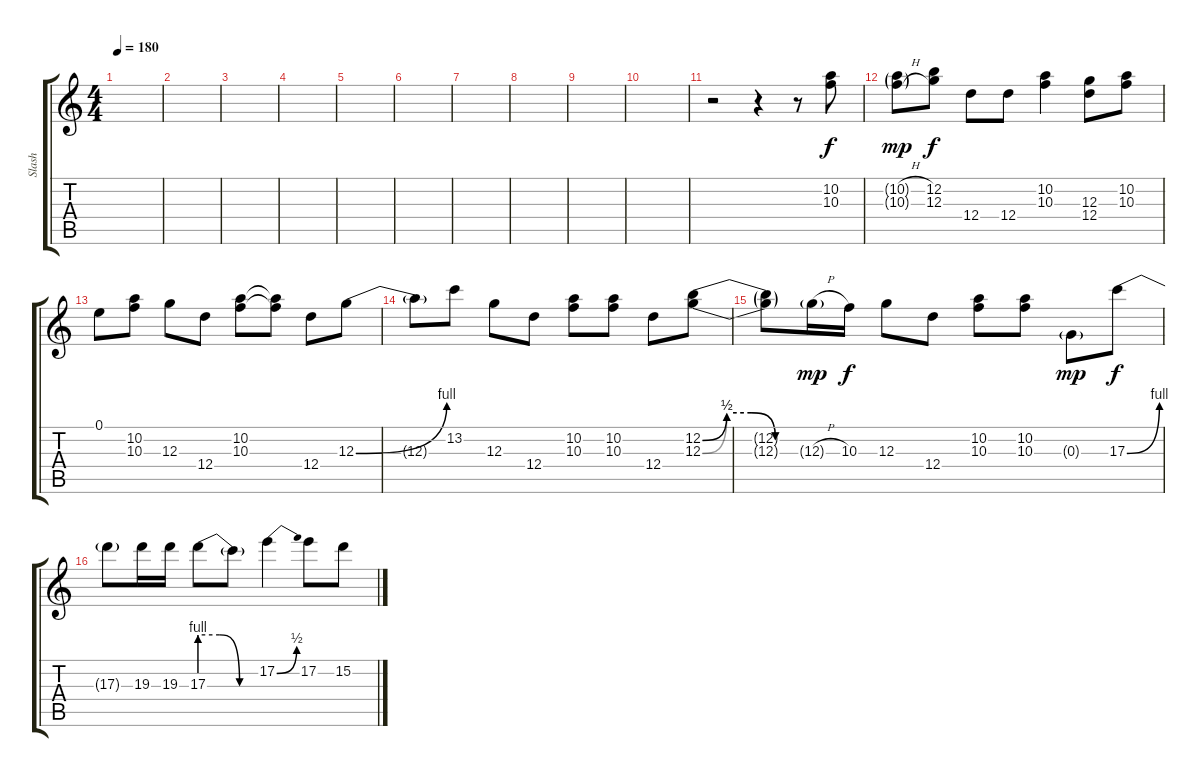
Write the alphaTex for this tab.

\track ("Slash" "Slash") {instrument overdrivenguitar}
\staff {score tabs}
\tuning (E4 B3 G3 D3 A2 E2) {hide}
\ts (4 4)
\tempo 180
\clef g2
\ks c
|
|
|
|
|
|
|
|
|
|
r.2 r.4 r.8 (10.2 10.3).8 |
(10.2{h g} 10.3{h g}).8{dy mp} (12.2 12.3).8{dy f} 12.4.8 12.4.8 (10.2 10.3).4 (12.3 12.4).8 (10.2 10.3).8 |
0.1.8 (10.2 10.3).8 12.3.8 12.4.8 (10.2 10.3).8 (10.2{t} 10.3{t}).8 12.4.8 12.3{be (bend 0 0 60 4)}.8 |
12.3{t}.8 13.2.8 12.3.8 12.4.8 (10.2 10.3).8 (10.2 10.3).8 12.4.8 (12.2{be (custom 0 0 15 2 30 2 45 0 60 0)} 12.3{be (custom 0 0 15 2 30 2 45 0 60 0)}).8 |
(12.2{t} 12.3{t}).8 12.3{h g}.16{dy mp} 10.3.16{dy f} 12.3.8 12.4.8 (10.2 10.3).8 (10.2 10.3).8 0.3{g}.8{dy mp} 17.3{be (bend 0 0 60 4)}.8{dy f} |
17.3{t}.8 19.3.16 19.3.16 17.3{be (custom 0 4 20 4 40 0 60 0)}.8 17.3{t}.8 17.2{be (bend 0 0 60 2)}.4 17.2.8 15.2.8
